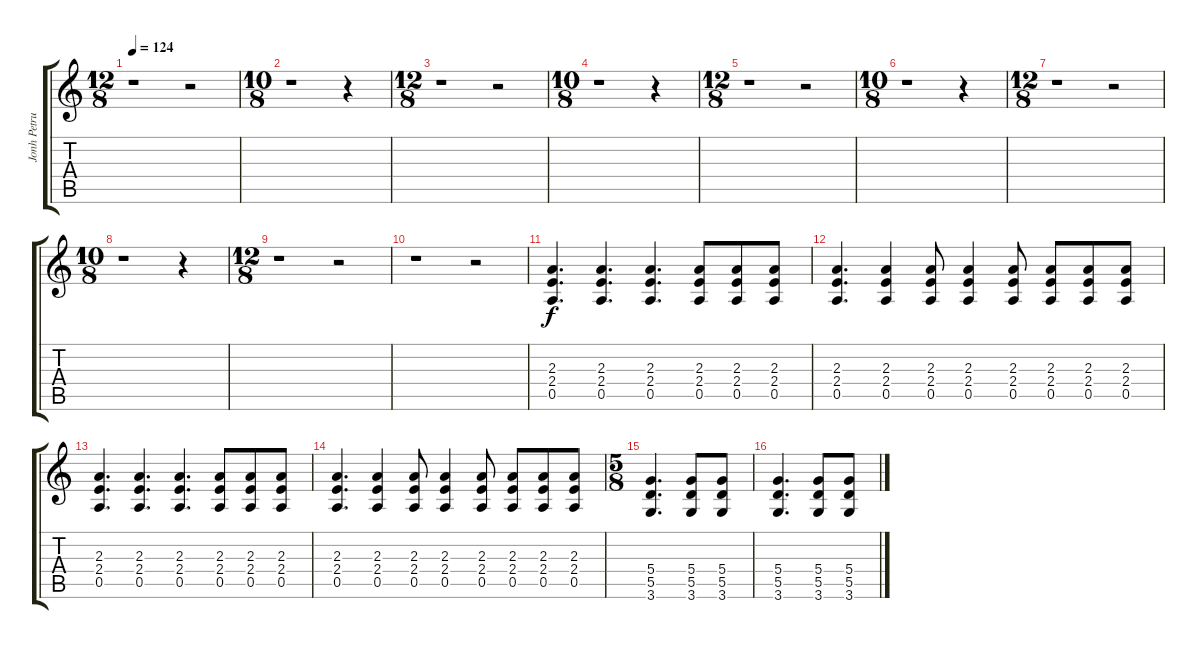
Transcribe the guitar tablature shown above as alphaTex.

\track ("Jonh Petrucci - Guitar 4" "Jonh Petru") {instrument distortionguitar}
\staff {score tabs}
\tuning (E4 B3 G3 D3 A2 E2) {hide}
\ts (12 8)
\tempo 124
\clef g2
\ks c
r.1{dy f} r.2 |
\ts (10 8)
r.1 r.4 |
\ts (12 8)
r.1 r.2 |
\ts (10 8)
r.1 r.4 |
\ts (12 8)
r.1 r.2 |
\ts (10 8)
r.1 r.4 |
\ts (12 8)
r.1 r.2 |
\ts (10 8)
r.1 r.4 |
\ts (12 8)
r.1 r.2 |
r.1 r.2 |
(2.3 2.4 0.5).4{d} (2.3 2.4 0.5).4{d} (2.3 2.4 0.5).4{d} (2.3 2.4 0.5).8 (2.3 2.4 0.5).8 (2.3 2.4 0.5).8 |
(2.3 2.4 0.5).4{d} (2.3 2.4 0.5).4 (2.3 2.4 0.5).8 (2.3 2.4 0.5).4 (2.3 2.4 0.5).8 (2.3 2.4 0.5).8 (2.3 2.4 0.5).8 (2.3 2.4 0.5).8 |
(2.3 2.4 0.5).4{d} (2.3 2.4 0.5).4{d} (2.3 2.4 0.5).4{d} (2.3 2.4 0.5).8 (2.3 2.4 0.5).8 (2.3 2.4 0.5).8 |
(2.3 2.4 0.5).4{d} (2.3 2.4 0.5).4 (2.3 2.4 0.5).8 (2.3 2.4 0.5).4 (2.3 2.4 0.5).8 (2.3 2.4 0.5).8 (2.3 2.4 0.5).8 (2.3 2.4 0.5).8 |
\ts (5 8)
(5.4 5.5 3.6).4{d} (5.4 5.5 3.6).8 (5.4 5.5 3.6).8 |
(5.4 5.5 3.6).4{d} (5.4 5.5 3.6).8 (5.4 5.5 3.6).8
